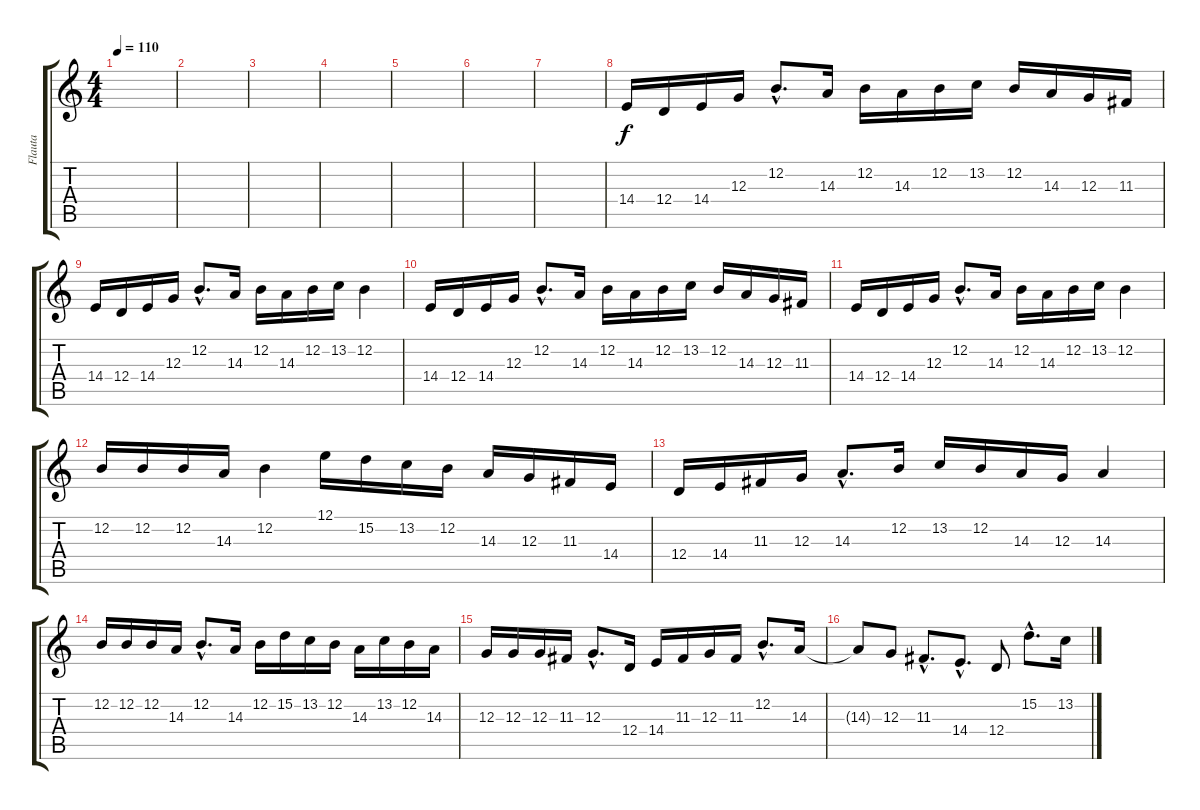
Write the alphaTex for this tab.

\track ("Flauta" "Flauta") {instrument flute}
\staff {score tabs}
\tuning (E4 B3 G3 D3 A2 E2) {hide}
\ts (4 4)
\tempo 110
\clef g2
\ks c
|
|
|
|
|
|
|
14.4.16 12.4.16 14.4.16 12.3.16 12.2{hac}.8{d} 14.3.16 12.2.16 14.3.16 12.2.16 13.2.16 12.2.16 14.3.16 12.3.16 11.3.16 |
14.4.16 12.4.16 14.4.16 12.3.16 12.2{hac}.8{d} 14.3.16 12.2.16 14.3.16 12.2.16 13.2.16 12.2.4 |
14.4.16 12.4.16 14.4.16 12.3.16 12.2{hac}.8{d} 14.3.16 12.2.16 14.3.16 12.2.16 13.2.16 12.2.16 14.3.16 12.3.16 11.3.16 |
14.4.16 12.4.16 14.4.16 12.3.16 12.2{hac}.8{d} 14.3.16 12.2.16 14.3.16 12.2.16 13.2.16 12.2.4 |
12.2.16 12.2.16 12.2.16 14.3.16 12.2.4 12.1.16 15.2.16 13.2.16 12.2.16 14.3.16 12.3.16 11.3.16 14.4.16 |
12.4.16 14.4.16 11.3.16 12.3.16 14.3{hac}.8{d} 12.2.16 13.2.16 12.2.16 14.3.16 12.3.16 14.3.4 |
12.2.16 12.2.16 12.2.16 14.3.16 12.2{hac}.8{d} 14.3.16 12.2.16 15.2.16 13.2.16 12.2.16 14.3.16 13.2.16 12.2.16 14.3.16 |
12.3.16 12.3.16 12.3.16 11.3.16 12.3{hac}.8{d} 12.4.16 14.4.16 11.3.16 12.3.16 11.3.16 12.2{hac}.8{d} 14.3.16 |
14.3{t}.8 12.3.8 11.3{hac}.8{d} 14.4{hac}.8{d} 12.4.8 15.2{hac}.8{d} 13.2.16
